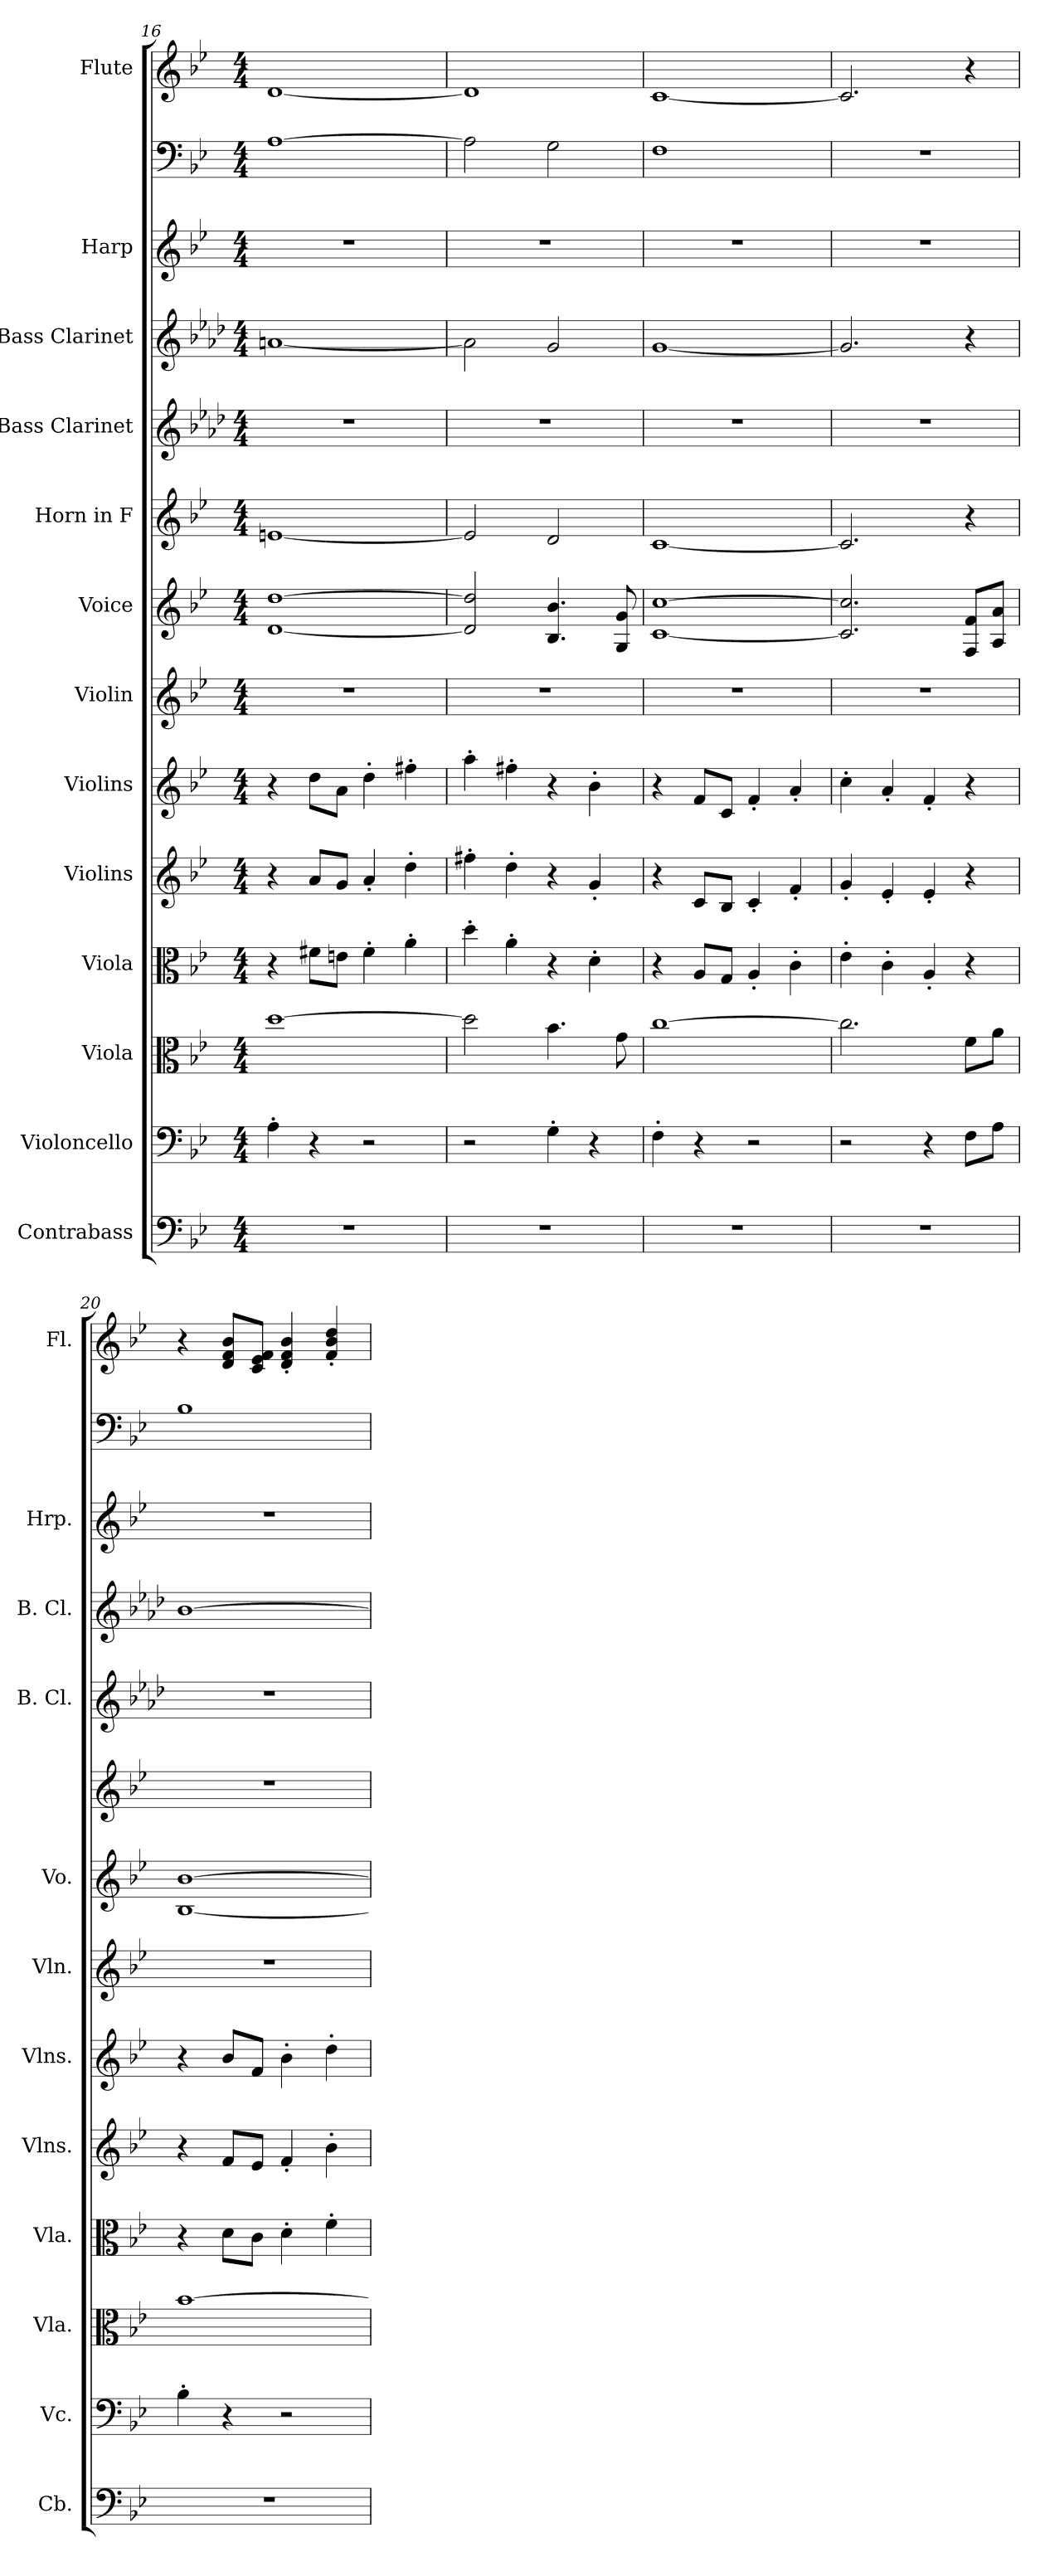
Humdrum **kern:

**kern	**kern	**kern	**kern	**kern	**kern	**kern	**kern	**kern	**kern	**kern	**kern	**kern	**kern
*part13	*part12	*part11	*part10	*part9	*part8	*part7	*part6	*part5	*part4	*part3	*part2	*part2	*part1
*staff14	*staff13	*staff12	*staff11	*staff10	*staff9	*staff8	*staff7	*staff6	*staff5	*staff4	*staff3	*staff2	*staff1
*I"Contrabass	*I"Violoncello	*I"Viola	*I"Viola	*I"Violins	*I"Violins	*I"Violin	*I"Voice	*I"Horn in F	*I"Bass Clarinet	*I"Bass Clarinet	*I"Harp	*	*I"Flute
*I'Cb.	*I'Vc.	*I'Vla.	*I'Vla.	*I'Vlns.	*I'Vlns.	*I'Vln.	*I'Vo.	*	*I'B. Cl.	*I'B. Cl.	*I'Hrp.	*	*I'Fl.
*clefF4	*clefF4	*clefC3	*clefC3	*clefG2	*clefG2	*clefG2	*clefG2	*clefG2	*clefG2	*clefG2	*clefG2	*clefF4	*clefG2
*ITrd7c12	*	*	*	*	*	*	*	*ITrd4c7	*ITrd8c14	*ITrd8c14	*	*	*
*k[b-e-]	*k[b-e-]	*k[b-e-]	*k[b-e-]	*k[b-e-]	*k[b-e-]	*k[b-e-]	*k[b-e-]	*k[b-e-a-]	*k[b-e-a-d-]	*k[b-e-a-d-]	*k[b-e-]	*k[b-e-]	*k[b-e-]
*M4/4	*M4/4	*M4/4	*M4/4	*M4/4	*M4/4	*M4/4	*M4/4	*M4/4	*M4/4	*M4/4	*M4/4	*M4/4	*M4/4
=16	=16	=16	=16	=16	=16	=16	=16	=16	=16	=16	=16	=16	=16
1r	4A'\	[1dd	4r	4r	4r	1r	[1d [1dd	[1An	1r	[1An	1r	[1A	[1d
.	4r	.	8f#X\L	8a/L	8dd\L	.	.	.	.	.	.	.	.
.	.	.	8en\J	8g/J	8a\J	.	.	.	.	.	.	.	.
.	2r	.	4f#'\	4a'/	4dd'\	.	.	.	.	.	.	.	.
.	.	.	4a'\	4dd'\	4ff#X'\	.	.	.	.	.	.	.	.
=17	=17	=17	=17	=17	=17	=17	=17	=17	=17	=17	=17	=17	=17
1r	2r	2dd\]	4dd'\	4ff#X'\	4aa'\	1r	2d/] 2dd/]	2A/]	1r	2A\]	1r	2A\]	1d]
.	.	.	4a'\	4dd'\	4ff#X'\	.	.	.	.	.	.	.	.
.	4G'\	4.b-\	4r	4r	4r	.	4.B-/ 4.b-/	2G/	.	2G/	.	2G\	.
.	4r	.	4d'\	4g'/	4b-'\	.	.	.	.	.	.	.	.
.	.	8g\	.	.	.	.	8G/ 8g/	.	.	.	.	.	.
=18	=18	=18	=18	=18	=18	=18	=18	=18	=18	=18	=18	=18	=18
1r	4F'\	[1cc	4r	4r	4r	1r	[1c [1cc	[1F	1r	[1G	1r	1F	[1c
.	4r	.	8A/L	8c/L	8f/L	.	.	.	.	.	.	.	.
.	.	.	8G/J	8B-/J	8c/J	.	.	.	.	.	.	.	.
.	2r	.	4A'/	4c'/	4f'/	.	.	.	.	.	.	.	.
.	.	.	4c'\	4f'/	4a'/	.	.	.	.	.	.	.	.
!!LO:PB:g=z
=19	=19	=19	=19	=19	=19	=19	=19	=19	=19	=19	=19	=19	=19
1r	2r	2.cc\]	4e-'\	4g'/	4cc'\	1r	2.c/] 2.cc/]	2.F/]	1r	2.G/]	1r	1r	2.c/]
.	.	.	4c'\	4e-'/	4a'/	.	.	.	.	.	.	.	.
.	4r	.	4A'/	4e-'/	4f'/	.	.	.	.	.	.	.	.
.	8F\L	8f\L	4r	4r	4r	.	8F/ 8f/L	4r	.	4r	.	.	4r
.	8A\J	8a\J	.	.	.	.	8A/ 8a/J	.	.	.	.	.	.
=20	=20	=20	=20	=20	=20	=20	=20	=20	=20	=20	=20	=20	=20
1r	4B-'\	[1b-	4r	4r	4r	1r	[1B- [1b-	1r	1r	[1B-	1r	1B-	4r
.	4r	.	8d\L	8f/L	8b-/L	.	.	.	.	.	.	.	8d/ 8f/ 8b-/L
.	.	.	8c\J	8e-/J	8f/J	.	.	.	.	.	.	.	8c/ 8e-/ 8f/J
.	2r	.	4d'\	4f'/	4b-'\	.	.	.	.	.	.	.	4d/' 4f/' 4b-/'
.	.	.	4f'\	4b-'\	4dd'\	.	.	.	.	.	.	.	4f/' 4b-/' 4dd/'
=	=	=	=	=	=	=	=	=	=	=	=	=	=
*-	*-	*-	*-	*-	*-	*-	*-	*-	*-	*-	*-	*-	*-
